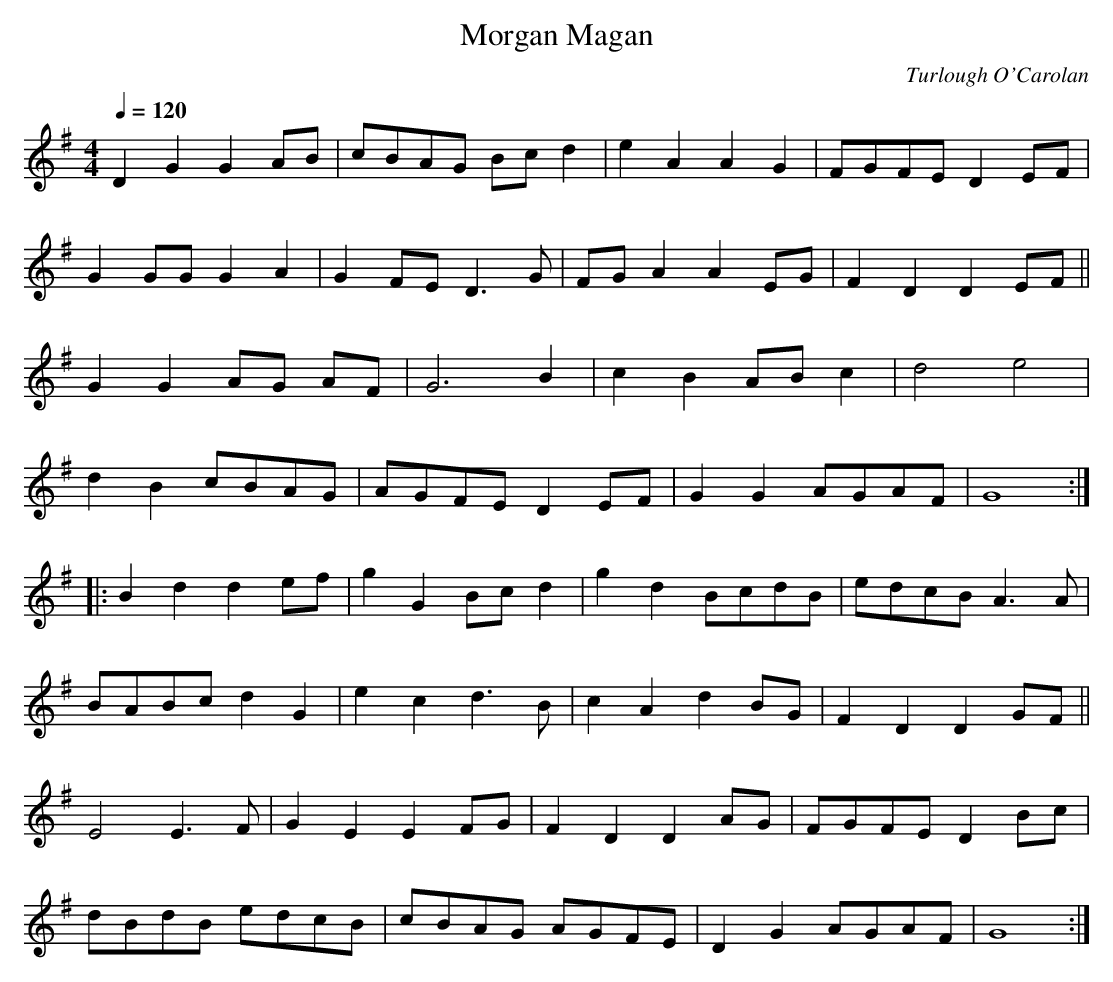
X:1
T:Morgan Magan
C:Turlough O'Carolan
L:1/8
M:4/4
Q:1/4=180
Q:1/4=120
K:G major
D2G2G2AB|cBAG Bc d2|e2A2A2G2|FGFE D2EF|
G2GG G2A2|G2FE D3G|FG A2A2EG|F2D2D2EF||
G2G2AG AF|G6B2|c2B2AB c2|d4e4|
d2B2cBAG|AGFE D2EF|G2G2AGAF|G8:|
|:B2d2d2ef|g2G2Bc d2|g2d2BcdB|edcB A3A|
BABc d2G2|e2c2d3B|c2A2d2BG|F2D2D2GF||
E4E3F|G2E2E2FG|F2D2D2AG|FGFE D2Bc|
dBdB edcB|cBAG AGFE|D2G2AGAF|G8:|
